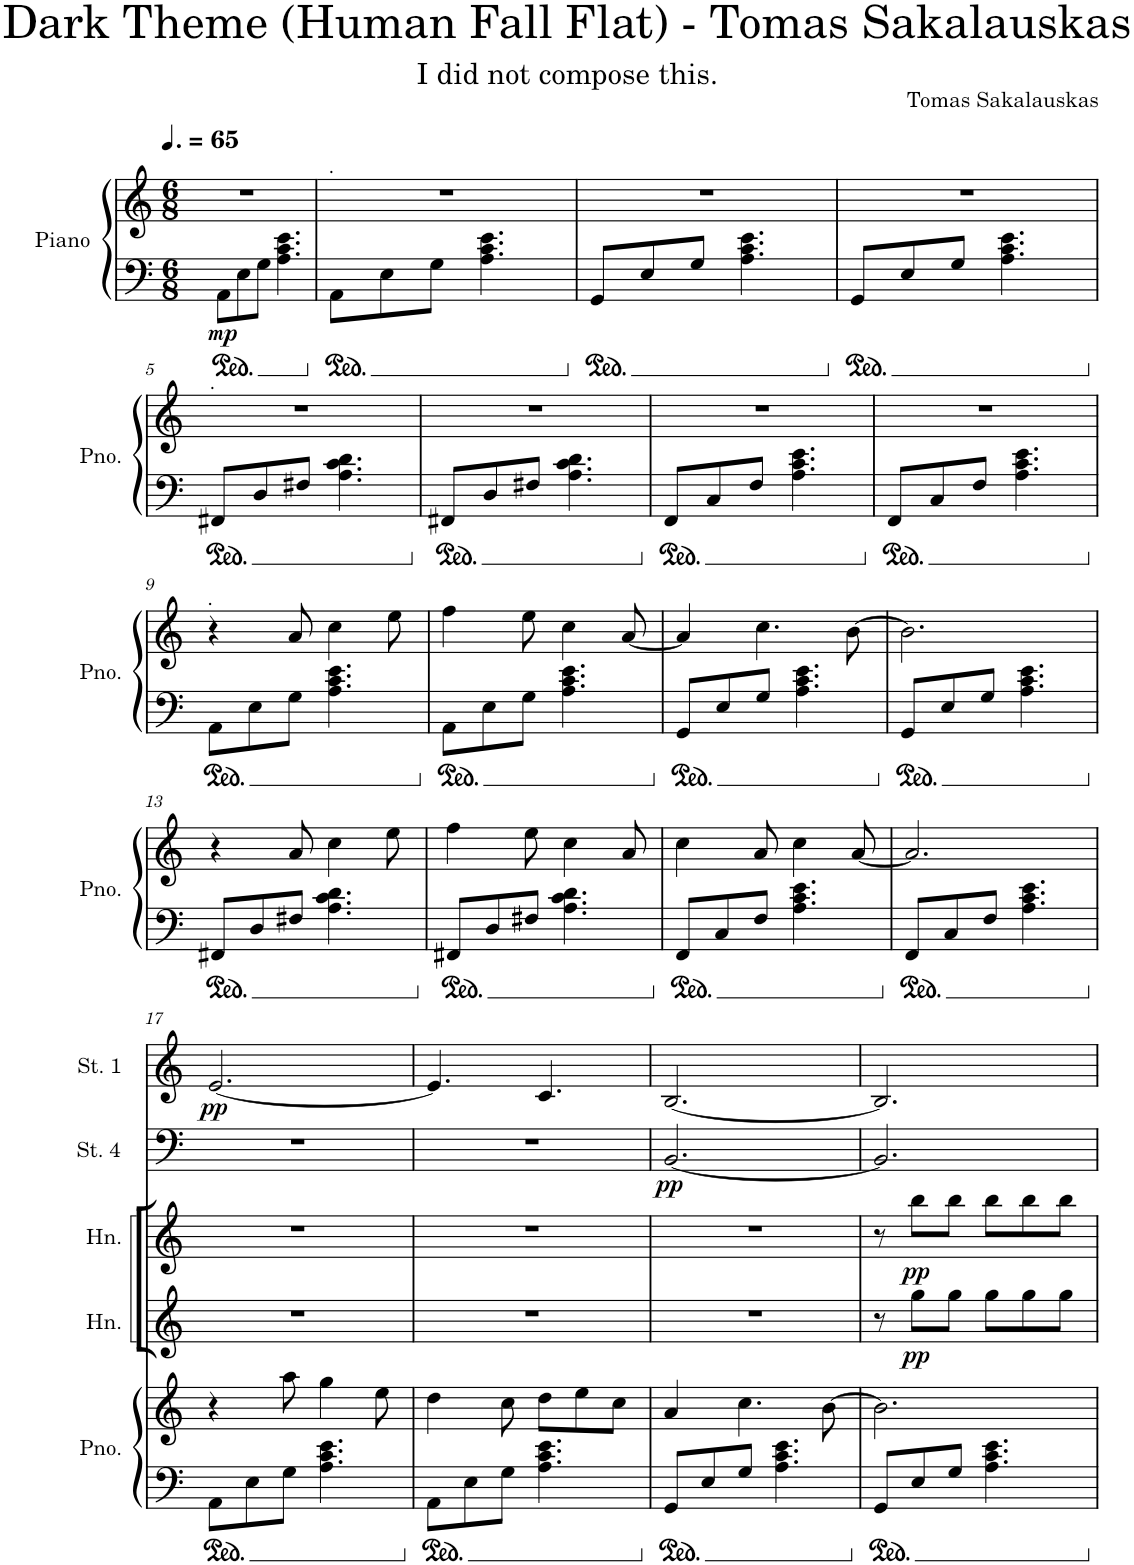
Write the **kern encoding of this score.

**kern	**kern	**dynam	**kern	**kern	**kern	**kern	**dynam	**kern	**dynam	**kern	**kern	**kern	**dynam	**kern	**kern	**dynam	**kern
*part12	*part12	*part12	*part11	*part10	*part9	*part8	*part8	*part7	*part7	*part6	*part5	*part4	*part4	*part3	*part2	*part2	*part1
*staff13	*staff12	*staff12/13	*staff11	*staff10	*staff9	*staff8	*staff8	*staff7	*staff7	*staff6	*staff5	*staff4	*staff4	*staff3	*staff2	*staff2	*staff1
*I"Piano	*	*	*I"Trumpet	*I"Trumpet	*I"Horn	*I"Horn	*	*I"Horn	*	*I"Pizzicato Strings	*I"Pizzicato Strings	*I"Strings 4	*	*I"Strings 2	*I"Strings 1	*	*I"Piccolo
*I'Pno.	*	*	*I'Tpt.	*I'Tpt.	*I'Hn.	*I'Hn.	*	*I'Hn.	*	*I'Pizz. Str.	*I'Pizz. Str.	*I'St. 4	*	*I'St. 2	*I'St. 1	*	*I'Picc.
*clefF4	*clefG2	*	*clefG2	*clefG2	*clefG2	*clefG2	*	*clefG2	*	*clefF5	*clefG2	*clefF4	*	*clefG2	*clefG2	*	*clefG2
*	*	*	*Trd1c2	*Trd1c2	*Trd7c12	*Trd7c12	*	*Trd7c12	*	*	*	*	*	*	*	*	*Trd-7c-12
*k[]	*k[]	*	*k[]	*k[]	*k[]	*k[]	*	*k[]	*	*k[]	*k[]	*k[]	*	*k[]	*k[]	*	*k[]
*M6/8	*M6/8	*	*M6/8	*M6/8	*M6/8	*M6/8	*	*M6/8	*	*M6/8	*M6/8	*M6/8	*	*M6/8	*M6/8	*	*M6/8
*MM98	*MM98	*	*MM98	*MM98	*MM98	*MM98	*	*MM98	*	*MM98	*MM98	*MM98	*	*MM98	*MM98	*	*MM98
=1	=1	=1	=1	=1	=1	=1	=1	=1	=1	=1	=1	=1	=1	=1	=1	=1	=1
!	!	!LO:DY:b=2	!	!	!	!	!	!	!	!	!	!	!	!	!	!	!
8AA\L	2.r	mp	2.r	2.r	2.r	2.r	.	2.r	.	2.r	2.r	2.r	.	2.r	2.r	.	2.r
8E\	.	.	.	.	.	.	.	.	.	.	.	.	.	.	.	.	.
8G\J	.	.	.	.	.	.	.	.	.	.	.	.	.	.	.	.	.
4.A\ 4.c\ 4.e\	.	.	.	.	.	.	.	.	.	.	.	.	.	.	.	.	.
=2	=2	=2	=2	=2	=2	=2	=2	=2	=2	=2	=2	=2	=2	=2	=2	=2	=2
!	!LO:TX:a:t=.	!	!	!	!	!	!	!	!	!	!	!	!	!	!	!	!
8AA\L	2.r	.	2.r	2.r	2.r	2.r	.	2.r	.	2.r	2.r	2.r	.	2.r	2.r	.	2.r
8E\	.	.	.	.	.	.	.	.	.	.	.	.	.	.	.	.	.
8G\J	.	.	.	.	.	.	.	.	.	.	.	.	.	.	.	.	.
4.A\ 4.c\ 4.e\	.	.	.	.	.	.	.	.	.	.	.	.	.	.	.	.	.
=3	=3	=3	=3	=3	=3	=3	=3	=3	=3	=3	=3	=3	=3	=3	=3	=3	=3
8GG/L	2.r	.	2.r	2.r	2.r	2.r	.	2.r	.	2.r	2.r	2.r	.	2.r	2.r	.	2.r
8E/	.	.	.	.	.	.	.	.	.	.	.	.	.	.	.	.	.
8G/J	.	.	.	.	.	.	.	.	.	.	.	.	.	.	.	.	.
4.A\ 4.c\ 4.e\	.	.	.	.	.	.	.	.	.	.	.	.	.	.	.	.	.
=4	=4	=4	=4	=4	=4	=4	=4	=4	=4	=4	=4	=4	=4	=4	=4	=4	=4
8GG/L	2.r	.	2.r	2.r	2.r	2.r	.	2.r	.	2.r	2.r	2.r	.	2.r	2.r	.	2.r
8E/	.	.	.	.	.	.	.	.	.	.	.	.	.	.	.	.	.
8G/J	.	.	.	.	.	.	.	.	.	.	.	.	.	.	.	.	.
4.A\ 4.c\ 4.e\	.	.	.	.	.	.	.	.	.	.	.	.	.	.	.	.	.
!!LO:LB:g=z
=5	=5	=5	=5	=5	=5	=5	=5	=5	=5	=5	=5	=5	=5	=5	=5	=5	=5
!	!LO:TX:a:t=.	!	!	!	!	!	!	!	!	!	!	!	!	!	!	!	!
8FF#X/L	2.r	.	2.r	2.r	2.r	2.r	.	2.r	.	2.r	2.r	2.r	.	2.r	2.r	.	2.r
8D/	.	.	.	.	.	.	.	.	.	.	.	.	.	.	.	.	.
8F#X/J	.	.	.	.	.	.	.	.	.	.	.	.	.	.	.	.	.
4.A\ 4.c\ 4.d\	.	.	.	.	.	.	.	.	.	.	.	.	.	.	.	.	.
=6	=6	=6	=6	=6	=6	=6	=6	=6	=6	=6	=6	=6	=6	=6	=6	=6	=6
8FF#X/L	2.r	.	2.r	2.r	2.r	2.r	.	2.r	.	2.r	2.r	2.r	.	2.r	2.r	.	2.r
8D/	.	.	.	.	.	.	.	.	.	.	.	.	.	.	.	.	.
8F#X/J	.	.	.	.	.	.	.	.	.	.	.	.	.	.	.	.	.
4.A\ 4.c\ 4.d\	.	.	.	.	.	.	.	.	.	.	.	.	.	.	.	.	.
=7	=7	=7	=7	=7	=7	=7	=7	=7	=7	=7	=7	=7	=7	=7	=7	=7	=7
8FF/L	2.r	.	2.r	2.r	2.r	2.r	.	2.r	.	2.r	2.r	2.r	.	2.r	2.r	.	2.r
8C/	.	.	.	.	.	.	.	.	.	.	.	.	.	.	.	.	.
8F/J	.	.	.	.	.	.	.	.	.	.	.	.	.	.	.	.	.
4.A\ 4.c\ 4.e\	.	.	.	.	.	.	.	.	.	.	.	.	.	.	.	.	.
=8	=8	=8	=8	=8	=8	=8	=8	=8	=8	=8	=8	=8	=8	=8	=8	=8	=8
8FF/L	2.r	.	2.r	2.r	2.r	2.r	.	2.r	.	2.r	2.r	2.r	.	2.r	2.r	.	2.r
8C/	.	.	.	.	.	.	.	.	.	.	.	.	.	.	.	.	.
8F/J	.	.	.	.	.	.	.	.	.	.	.	.	.	.	.	.	.
4.A\ 4.c\ 4.e\	.	.	.	.	.	.	.	.	.	.	.	.	.	.	.	.	.
!!LO:LB:g=z
=9	=9	=9	=9	=9	=9	=9	=9	=9	=9	=9	=9	=9	=9	=9	=9	=9	=9
!	!LO:TX:a:t=.	!	!	!	!	!	!	!	!	!	!	!	!	!	!	!	!
8AA\L	4r	.	2.r	2.r	2.r	2.r	.	2.r	.	2.r	2.r	2.r	.	2.r	2.r	.	2.r
8E\	.	.	.	.	.	.	.	.	.	.	.	.	.	.	.	.	.
8G\J	8a/	.	.	.	.	.	.	.	.	.	.	.	.	.	.	.	.
4.A\ 4.c\ 4.e\	4cc\	.	.	.	.	.	.	.	.	.	.	.	.	.	.	.	.
.	8ee\	.	.	.	.	.	.	.	.	.	.	.	.	.	.	.	.
=10	=10	=10	=10	=10	=10	=10	=10	=10	=10	=10	=10	=10	=10	=10	=10	=10	=10
8AA\L	4ff\	.	2.r	2.r	2.r	2.r	.	2.r	.	2.r	2.r	2.r	.	2.r	2.r	.	2.r
8E\	.	.	.	.	.	.	.	.	.	.	.	.	.	.	.	.	.
8G\J	8ee\	.	.	.	.	.	.	.	.	.	.	.	.	.	.	.	.
4.A\ 4.c\ 4.e\	4cc\	.	.	.	.	.	.	.	.	.	.	.	.	.	.	.	.
.	[8a/	.	.	.	.	.	.	.	.	.	.	.	.	.	.	.	.
=11	=11	=11	=11	=11	=11	=11	=11	=11	=11	=11	=11	=11	=11	=11	=11	=11	=11
8GG/L	4a/]	.	2.r	2.r	2.r	2.r	.	2.r	.	2.r	2.r	2.r	.	2.r	2.r	.	2.r
8E/	.	.	.	.	.	.	.	.	.	.	.	.	.	.	.	.	.
8G/J	4.cc\	.	.	.	.	.	.	.	.	.	.	.	.	.	.	.	.
4.A\ 4.c\ 4.e\	.	.	.	.	.	.	.	.	.	.	.	.	.	.	.	.	.
.	[8b\	.	.	.	.	.	.	.	.	.	.	.	.	.	.	.	.
=12	=12	=12	=12	=12	=12	=12	=12	=12	=12	=12	=12	=12	=12	=12	=12	=12	=12
8GG/L	2.b\]	.	2.r	2.r	2.r	2.r	.	2.r	.	2.r	2.r	2.r	.	2.r	2.r	.	2.r
8E/	.	.	.	.	.	.	.	.	.	.	.	.	.	.	.	.	.
8G/J	.	.	.	.	.	.	.	.	.	.	.	.	.	.	.	.	.
4.A\ 4.c\ 4.e\	.	.	.	.	.	.	.	.	.	.	.	.	.	.	.	.	.
!!LO:LB:g=z
=13	=13	=13	=13	=13	=13	=13	=13	=13	=13	=13	=13	=13	=13	=13	=13	=13	=13
8FF#X/L	4r	.	2.r	2.r	2.r	2.r	.	2.r	.	2.r	2.r	2.r	.	2.r	2.r	.	2.r
8D/	.	.	.	.	.	.	.	.	.	.	.	.	.	.	.	.	.
8F#X/J	8a/	.	.	.	.	.	.	.	.	.	.	.	.	.	.	.	.
4.A\ 4.c\ 4.d\	4cc\	.	.	.	.	.	.	.	.	.	.	.	.	.	.	.	.
.	8ee\	.	.	.	.	.	.	.	.	.	.	.	.	.	.	.	.
=14	=14	=14	=14	=14	=14	=14	=14	=14	=14	=14	=14	=14	=14	=14	=14	=14	=14
8FF#X/L	4ff\	.	2.r	2.r	2.r	2.r	.	2.r	.	2.r	2.r	2.r	.	2.r	2.r	.	2.r
8D/	.	.	.	.	.	.	.	.	.	.	.	.	.	.	.	.	.
8F#X/J	8ee\	.	.	.	.	.	.	.	.	.	.	.	.	.	.	.	.
4.A\ 4.c\ 4.d\	4cc\	.	.	.	.	.	.	.	.	.	.	.	.	.	.	.	.
.	8a/	.	.	.	.	.	.	.	.	.	.	.	.	.	.	.	.
=15	=15	=15	=15	=15	=15	=15	=15	=15	=15	=15	=15	=15	=15	=15	=15	=15	=15
8FF/L	4cc\	.	2.r	2.r	2.r	2.r	.	2.r	.	2.r	2.r	2.r	.	2.r	2.r	.	2.r
8C/	.	.	.	.	.	.	.	.	.	.	.	.	.	.	.	.	.
!	!LO:TX:a:color=#FFFFFF:t=.	!	!	!	!	!	!	!	!	!	!	!	!	!	!	!	!
8F/J	8a/	.	.	.	.	.	.	.	.	.	.	.	.	.	.	.	.
4.A\ 4.c\ 4.e\	4cc\	.	.	.	.	.	.	.	.	.	.	.	.	.	.	.	.
.	[8a/	.	.	.	.	.	.	.	.	.	.	.	.	.	.	.	.
=16	=16	=16	=16	=16	=16	=16	=16	=16	=16	=16	=16	=16	=16	=16	=16	=16	=16
8FF/L	2.a/]	.	2.r	2.r	2.r	2.r	.	2.r	.	2.r	2.r	2.r	.	2.r	2.r	.	2.r
8C/	.	.	.	.	.	.	.	.	.	.	.	.	.	.	.	.	.
8F/J	.	.	.	.	.	.	.	.	.	.	.	.	.	.	.	.	.
4.A\ 4.c\ 4.e\	.	.	.	.	.	.	.	.	.	.	.	.	.	.	.	.	.
!!LO:LB:g=z
=17	=17	=17	=17	=17	=17	=17	=17	=17	=17	=17	=17	=17	=17	=17	=17	=17	=17
!	!	!	!	!	!	!	!	!	!	!	!	!	!	!	!	!LO:DY:b	!
8AA\L	4r	.	2.r	2.r	2.r	2.r	.	2.r	.	2.r	2.r	2.r	.	2.r	[2.e/	pp	2.r
8E\	.	.	.	.	.	.	.	.	.	.	.	.	.	.	.	.	.
8G\J	8aa\	.	.	.	.	.	.	.	.	.	.	.	.	.	.	.	.
4.A\ 4.c\ 4.e\	4gg\	.	.	.	.	.	.	.	.	.	.	.	.	.	.	.	.
.	8ee\	.	.	.	.	.	.	.	.	.	.	.	.	.	.	.	.
=18	=18	=18	=18	=18	=18	=18	=18	=18	=18	=18	=18	=18	=18	=18	=18	=18	=18
8AA\L	4dd\	.	2.r	2.r	2.r	2.r	.	2.r	.	2.r	2.r	2.r	.	2.r	4.e/]	.	2.r
8E\	.	.	.	.	.	.	.	.	.	.	.	.	.	.	.	.	.
8G\J	8cc\	.	.	.	.	.	.	.	.	.	.	.	.	.	.	.	.
4.A\ 4.c\ 4.e\	8dd\L	.	.	.	.	.	.	.	.	.	.	.	.	.	4.c/	.	.
.	8ee\	.	.	.	.	.	.	.	.	.	.	.	.	.	.	.	.
.	8cc\J	.	.	.	.	.	.	.	.	.	.	.	.	.	.	.	.
=19	=19	=19	=19	=19	=19	=19	=19	=19	=19	=19	=19	=19	=19	=19	=19	=19	=19
!	!	!	!	!	!	!	!	!	!	!	!	!	!LO:DY:b	!	!	!	!
8GG/L	4a/	.	2.r	2.r	2.r	2.r	.	2.r	.	2.r	2.r	[2.BB/	pp	2.r	[2.B/	.	2.r
8E/	.	.	.	.	.	.	.	.	.	.	.	.	.	.	.	.	.
8G/J	4.cc\	.	.	.	.	.	.	.	.	.	.	.	.	.	.	.	.
4.A\ 4.c\ 4.e\	.	.	.	.	.	.	.	.	.	.	.	.	.	.	.	.	.
.	[8b\	.	.	.	.	.	.	.	.	.	.	.	.	.	.	.	.
=20	=20	=20	=20	=20	=20	=20	=20	=20	=20	=20	=20	=20	=20	=20	=20	=20	=20
8GG/L	2.b\]	.	2.r	2.r	2.r	8r	.	8r	.	2.r	2.r	2.BB/]	.	2.r	2.B/]	.	2.r
!	!	!	!	!	!	!	!LO:DY:b	!	!LO:DY:b	!	!	!	!	!	!	!	!
8E/	.	.	.	.	.	8gg\L	pp	8bb\L	pp	.	.	.	.	.	.	.	.
8G/J	.	.	.	.	.	8gg\J	.	8bb\J	.	.	.	.	.	.	.	.	.
4.A\ 4.c\ 4.e\	.	.	.	.	.	8gg\L	.	8bb\L	.	.	.	.	.	.	.	.	.
.	.	.	.	.	.	8gg\	.	8bb\	.	.	.	.	.	.	.	.	.
.	.	.	.	.	.	8gg\J	.	8bb\J	.	.	.	.	.	.	.	.	.
=	=	=	=	=	=	=	=	=	=	=	=	=	=	=	=	=	=
*-	*-	*-	*-	*-	*-	*-	*-	*-	*-	*-	*-	*-	*-	*-	*-	*-	*-
